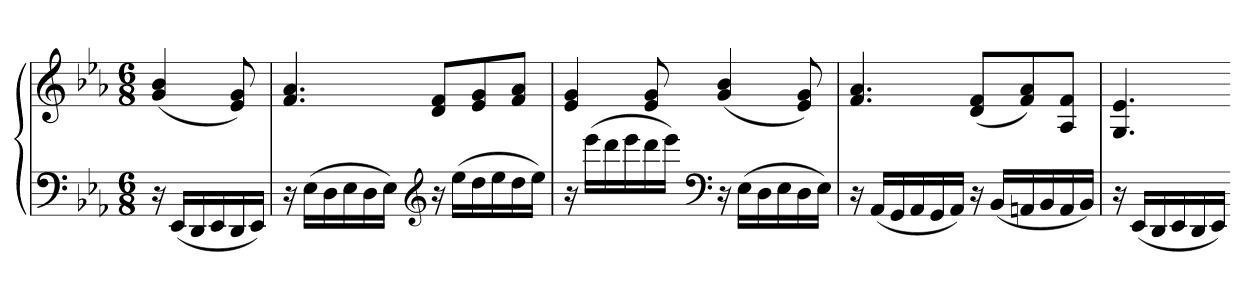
**kern	**kern
*part1	*part1
*staff2	*staff1
*clefF4	*clefG2
*k[b-e-a-]	*k[b-e-a-]
*M6/8	*M6/8
=	=
16r	(4g 4b-
(16EE-LL	.
16DD	.
16EE-	.
16DD	8e- 8g)
16EE-JJ)	.
=	=
16r	4.f 4.a-
(16E-LL	.
16D	.
16E-	.
16D	.
16E-JJ)	.
*clefG2	*
16r	8d 8fL
(16ee-LL	.
16dd	8e- 8g
16ee-	.
16dd	8f 8a-J
16ee-JJ)	.
=	=
16r	4e- 4g
(16eee-LL	.
16ddd	.
16eee-	.
16ddd	8e- 8g
16eee-JJ)	.
*clefF4	*
16r	(4g 4b-
(16E-LL	.
16D	.
16E-	.
16D	8e- 8g)
16E-JJ)	.
=	=
16r	4.f 4.a-
(16AA-LL	.
16GG	.
16AA-	.
16GG	.
16AA-JJ)	.
16r	(8d 8fL
(16BB-LL	.
16AAn	8f 8a-)
16BB-	.
16AA	8A- 8fJ
16BB-JJ)	.
=	=
16r	4.G 4.e-
(16EE-LL	.
16DD	.
16EE-	.
16DD	.
16EE-JJ)	.
=-	=-
*-	*-
